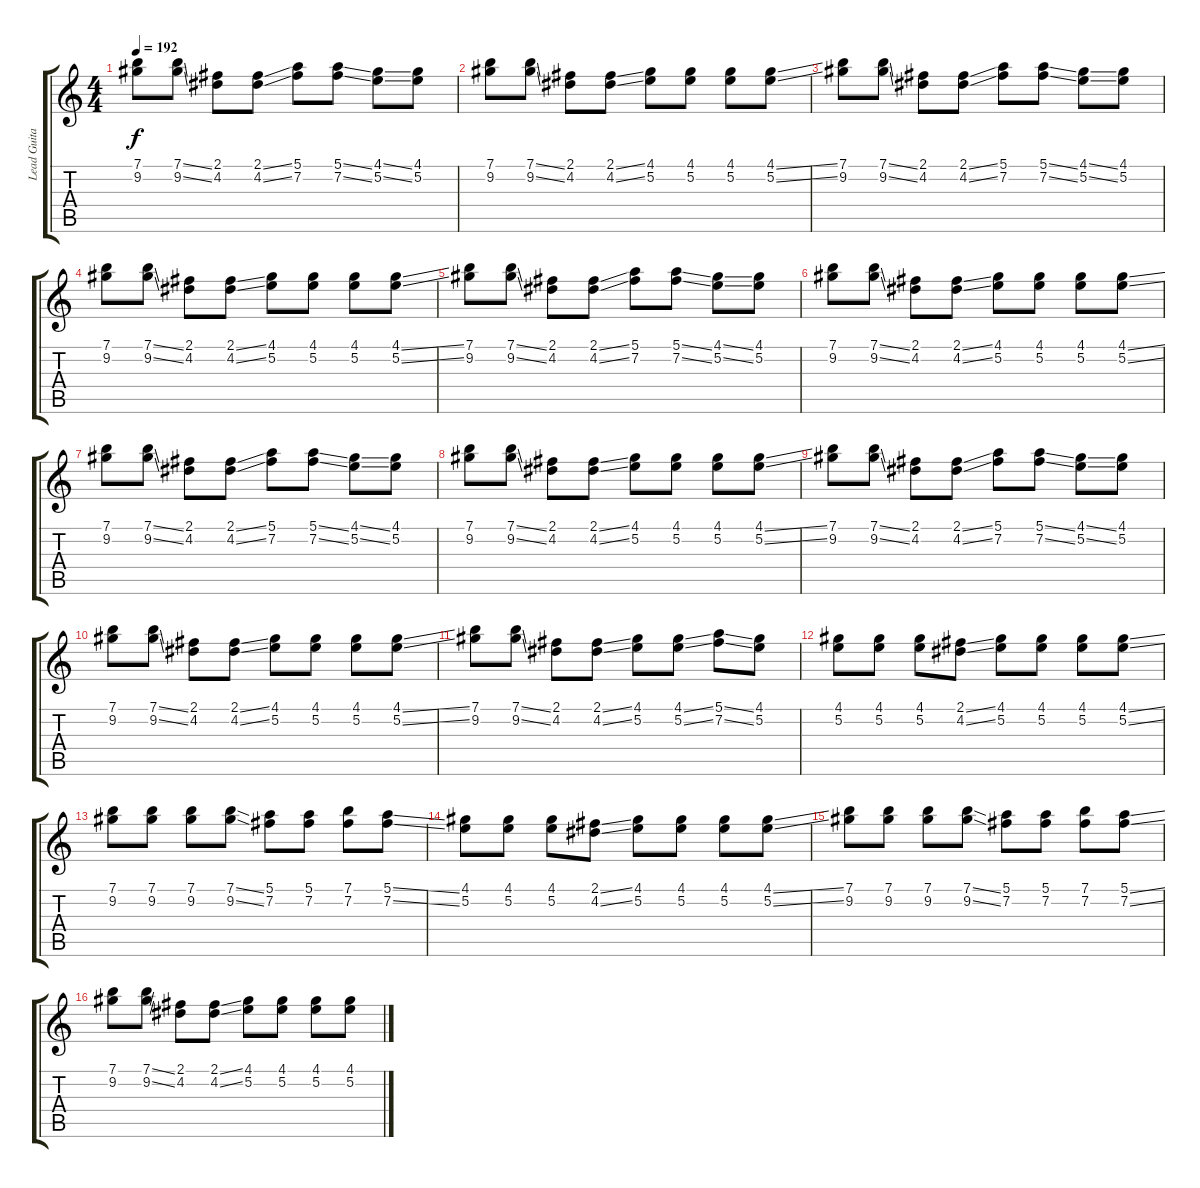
\track ("Lead Guitar" "Lead Guita") {instrument distortionguitar}
\staff {score tabs}
\tuning (E4 B3 G3 D3 A2 E2) {hide}
\ts (4 4)
\tempo 192
\clef g2
\ks c
(7.1 9.2).8{dy f} (7.1{ss} 9.2{ss}).8 (2.1 4.2).8 (2.1{ss} 4.2{ss}).8 (5.1 7.2).8 (5.1{ss} 7.2{ss}).8 (4.1{ss} 5.2{ss}).8 (4.1 5.2).8 |
(7.1 9.2).8 (7.1{ss} 9.2{ss}).8 (2.1 4.2).8 (2.1{ss} 4.2{ss}).8 (4.1 5.2).8 (4.1 5.2).8 (4.1 5.2).8 (4.1{ss} 5.2{ss}).8 |
(7.1 9.2).8 (7.1{ss} 9.2{ss}).8 (2.1 4.2).8 (2.1{ss} 4.2{ss}).8 (5.1 7.2).8 (5.1{ss} 7.2{ss}).8 (4.1{ss} 5.2{ss}).8 (4.1 5.2).8 |
(7.1 9.2).8 (7.1{ss} 9.2{ss}).8 (2.1 4.2).8 (2.1{ss} 4.2{ss}).8 (4.1 5.2).8 (4.1 5.2).8 (4.1 5.2).8 (4.1{ss} 5.2{ss}).8 |
(7.1 9.2).8 (7.1{ss} 9.2{ss}).8 (2.1 4.2).8 (2.1{ss} 4.2{ss}).8 (5.1 7.2).8 (5.1{ss} 7.2{ss}).8 (4.1{ss} 5.2{ss}).8 (4.1 5.2).8 |
(7.1 9.2).8 (7.1{ss} 9.2{ss}).8 (2.1 4.2).8 (2.1{ss} 4.2{ss}).8 (4.1 5.2).8 (4.1 5.2).8 (4.1 5.2).8 (4.1{ss} 5.2{ss}).8 |
(7.1 9.2).8 (7.1{ss} 9.2{ss}).8 (2.1 4.2).8 (2.1{ss} 4.2{ss}).8 (5.1 7.2).8 (5.1{ss} 7.2{ss}).8 (4.1{ss} 5.2{ss}).8 (4.1 5.2).8 |
(7.1 9.2).8 (7.1{ss} 9.2{ss}).8 (2.1 4.2).8 (2.1{ss} 4.2{ss}).8 (4.1 5.2).8 (4.1 5.2).8 (4.1 5.2).8 (4.1{ss} 5.2{ss}).8 |
(7.1 9.2).8 (7.1{ss} 9.2{ss}).8 (2.1 4.2).8 (2.1{ss} 4.2{ss}).8 (5.1 7.2).8 (5.1{ss} 7.2{ss}).8 (4.1{ss} 5.2{ss}).8 (4.1 5.2).8 |
(7.1 9.2).8 (7.1{ss} 9.2{ss}).8 (2.1 4.2).8 (2.1{ss} 4.2{ss}).8 (4.1 5.2).8 (4.1 5.2).8 (4.1 5.2).8 (4.1{ss} 5.2{ss}).8 |
(7.1 9.2).8 (7.1{ss} 9.2{ss}).8 (2.1 4.2).8 (2.1{ss} 4.2{ss}).8 (4.1 5.2).8 (4.1{ss} 5.2{ss}).8 (5.1{ss} 7.2{ss}).8 (4.1 5.2).8 |
(4.1 5.2).8 (4.1 5.2).8 (4.1 5.2).8 (2.1{ss} 4.2{ss}).8 (4.1 5.2).8 (4.1 5.2).8 (4.1 5.2).8 (4.1{ss} 5.2{ss}).8 |
(7.1 9.2).8 (7.1 9.2).8 (7.1 9.2).8 (7.1{ss} 9.2{ss}).8 (5.1 7.2).8 (5.1 7.2).8 (7.1 7.2).8 (5.1{ss} 7.2{ss}).8 |
(4.1 5.2).8 (4.1 5.2).8 (4.1 5.2).8 (2.1{ss} 4.2{ss}).8 (4.1 5.2).8 (4.1 5.2).8 (4.1 5.2).8 (4.1{ss} 5.2{ss}).8 |
(7.1 9.2).8 (7.1 9.2).8 (7.1 9.2).8 (7.1{ss} 9.2{ss}).8 (5.1 7.2).8 (5.1 7.2).8 (7.1 7.2).8 (5.1{ss} 7.2{ss}).8 |
(7.1 9.2).8 (7.1{ss} 9.2{ss}).8 (2.1 4.2).8 (2.1{ss} 4.2{ss}).8 (4.1 5.2).8 (4.1 5.2).8 (4.1 5.2).8 (4.1{ss} 5.2{ss}).8
